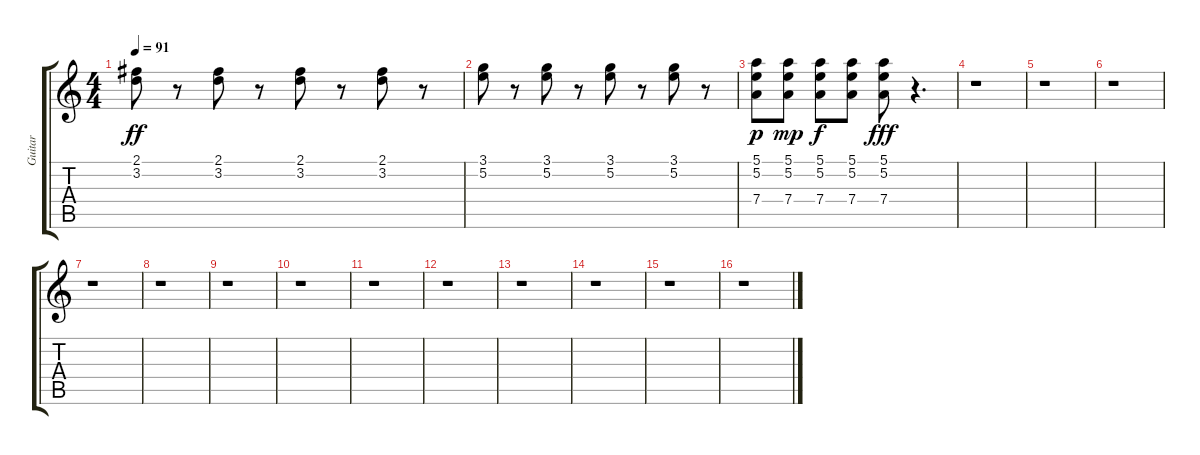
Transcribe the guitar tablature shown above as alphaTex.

\track ("Guitar" "Guitar") {instrument acousticguitarnylon}
\staff {score tabs}
\tuning (E4 B3 G3 D3 A2 E2) {hide}
\ts (4 4)
\tempo 91
\clef g2
\ks c
(2.1 3.2).8{dy ff} r.8 (2.1 3.2).8 r.8 (2.1 3.2).8 r.8 (2.1 3.2).8 r.8 |
(3.1 5.2).8 r.8 (3.1 5.2).8 r.8 (3.1 5.2).8 r.8 (3.1 5.2).8 r.8 |
(5.1 5.2 7.4).8{dy p} (5.1 5.2 7.4).8{dy mp} (5.1 5.2 7.4).8{dy f} (5.1 5.2 7.4).8 (5.1 5.2 7.4).8{dy fff} r.4{d} |
r.1 |
r.1 |
r.1 |
r.1 |
r.1 |
r.1 |
r.1 |
r.1 |
r.1 |
r.1 |
r.1 |
r.1 |
r.1
